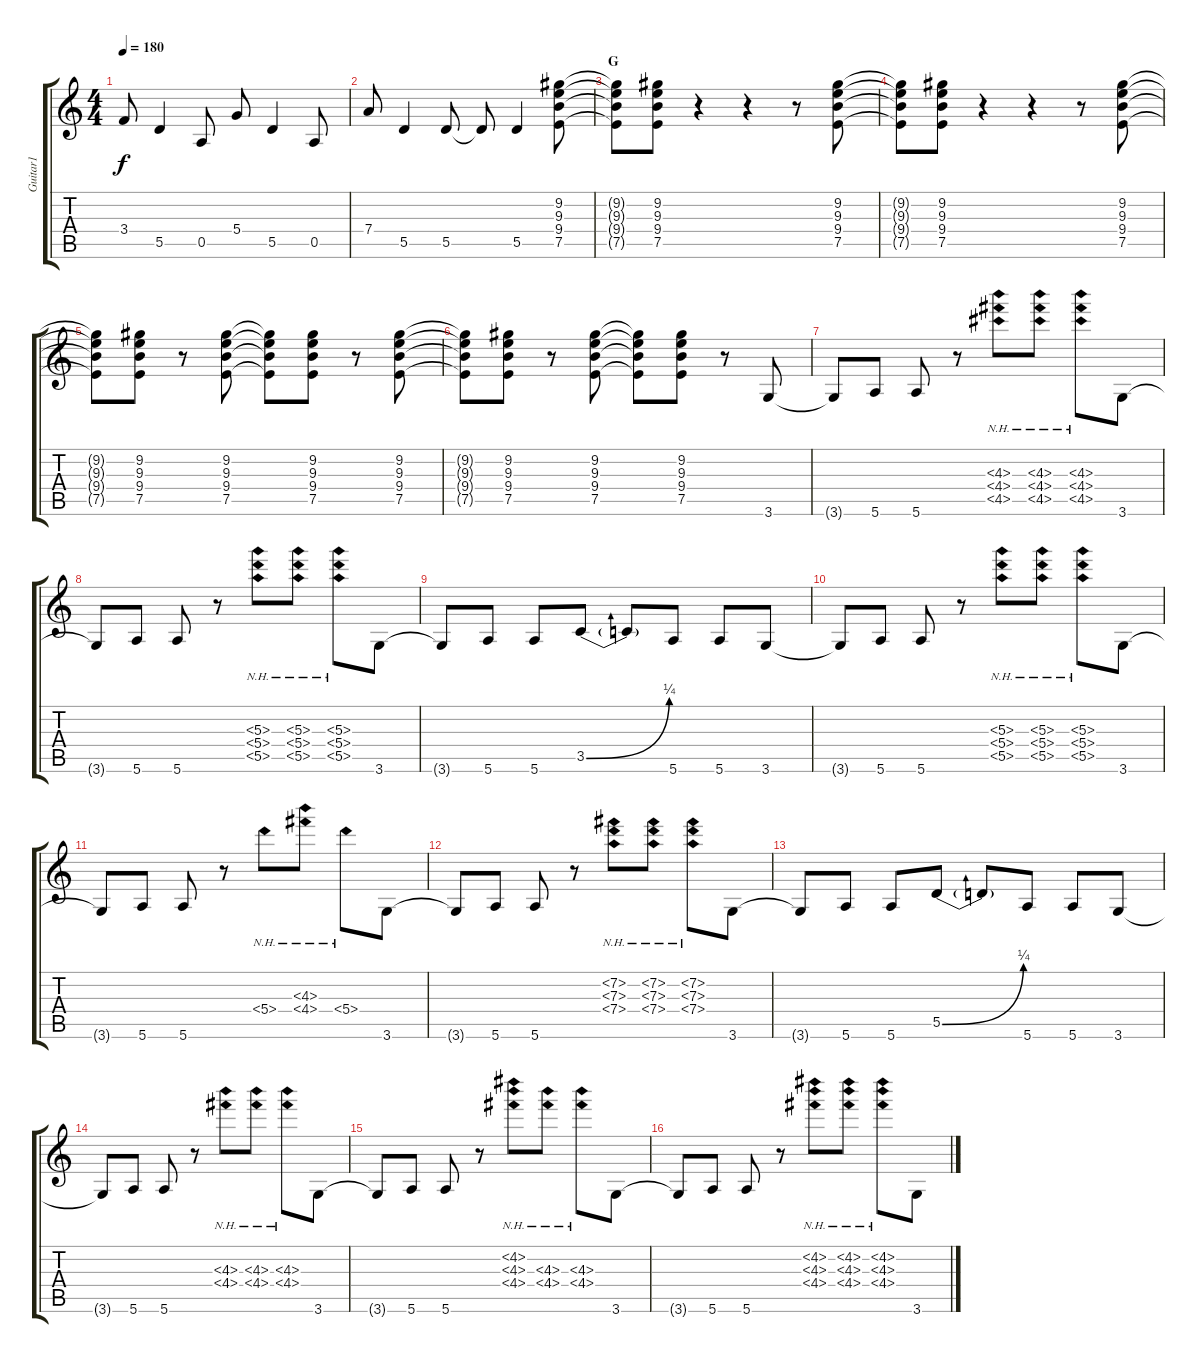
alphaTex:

\track ("Guitar1" "Guitar1") {instrument distortionguitar}
\staff {score tabs}
\tuning (E4 B3 G3 D3 A2 E2) {hide}
\ts (4 4)
\tempo 180
\clef g2
\ks c
3.4.8{dy f} 5.5.4 0.5.8 5.4.8 5.5.4 0.5.8 |
7.4.8 5.5.4 5.5.8 5.5{t}.8 5.5.4 (9.2 9.3 9.4 7.5).8 |
\section ("" "G")
(9.2{t} 9.3{t} 9.4{t} 7.5{t}).8 (9.2 9.3 9.4 7.5).8 r.4 r.4 r.8 (9.2 9.3 9.4 7.5).8 |
(9.2{t} 9.3{t} 9.4{t} 7.5{t}).8 (9.2 9.3 9.4 7.5).8 r.4 r.4 r.8 (9.2 9.3 9.4 7.5).8 |
(9.2{t} 9.3{t} 9.4{t} 7.5{t}).8 (9.2 9.3 9.4 7.5).8 r.8 (9.2 9.3 9.4 7.5).8 (9.2{t} 9.3{t} 9.4{t} 7.5{t}).8 (9.2 9.3 9.4 7.5).8 r.8 (9.2 9.3 9.4 7.5).8 |
(9.2{t} 9.3{t} 9.4{t} 7.5{t}).8 (9.2 9.3 9.4 7.5).8 r.8 (9.2 9.3 9.4 7.5).8 (9.2{t} 9.3{t} 9.4{t} 7.5{t}).8 (9.2 9.3 9.4 7.5).8 r.8 3.6.8 |
3.6{t}.8 5.6.8 5.6.8 r.8 (4.3{nh} 4.4{nh} 4.5{nh}).8 (4.3{nh} 4.4{nh} 4.5{nh}).8 (4.3{nh} 4.4{nh} 4.5{nh}).8 3.6.8 |
3.6{t}.8 5.6.8 5.6.8 r.8 (5.3{nh} 5.4{nh} 5.5{nh}).8 (5.3{nh} 5.4{nh} 5.5{nh}).8 (5.3{nh} 5.4{nh} 5.5{nh}).8 3.6.8 |
3.6{t}.8 5.6.8 5.6.8 3.5{be (bend 0 0 60 1)}.8 3.5{t}.8 5.6.8 5.6.8 3.6.8 |
3.6{t}.8 5.6.8 5.6.8 r.8 (5.3{nh} 5.4{nh} 5.5{nh}).8 (5.3{nh} 5.4{nh} 5.5{nh}).8 (5.3{nh} 5.4{nh} 5.5{nh}).8 3.6.8 |
3.6{t}.8 5.6.8 5.6.8 r.8 5.4{nh}.8 (4.3{nh} 4.4{nh}).8 5.4{nh}.8 3.6.8 |
3.6{t}.8 5.6.8 5.6.8 r.8 (7.2{nh} 7.3{nh} 7.4{nh}).8 (7.2{nh} 7.3{nh} 7.4{nh}).8 (7.2{nh} 7.3{nh} 7.4{nh}).8 3.6.8 |
3.6{t}.8 5.6.8 5.6.8 5.5{be (bend 0 0 60 1)}.8 5.5{t}.8 5.6.8 5.6.8 3.6.8 |
3.6{t}.8 5.6.8 5.6.8 r.8 (4.3{nh} 4.4{nh}).8 (4.3{nh} 4.4{nh}).8 (4.3{nh} 4.4{nh}).8 3.6.8 |
3.6{t}.8 5.6.8 5.6.8 r.8 (4.2{nh} 4.3{nh} 4.4{nh}).8 (4.3{nh} 4.4{nh}).8 (4.3{nh} 4.4{nh}).8 3.6.8 |
3.6{t}.8 5.6.8 5.6.8 r.8 (4.2{nh} 4.3{nh} 4.4{nh}).8 (4.2{nh} 4.3{nh} 4.4{nh}).8 (4.2{nh} 4.3{nh} 4.4{nh}).8 3.6.8
